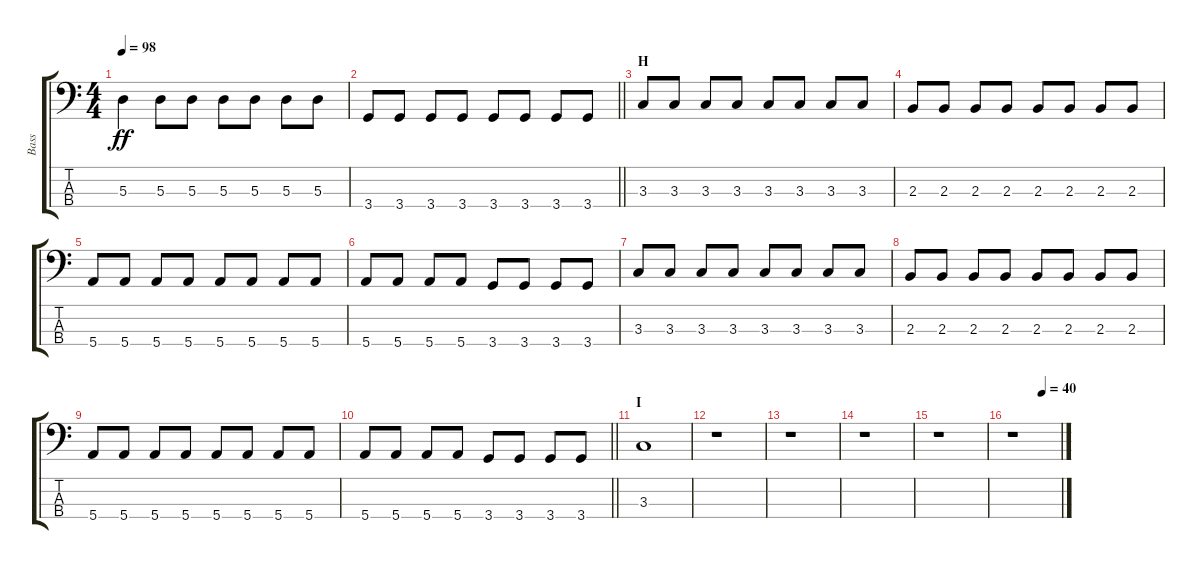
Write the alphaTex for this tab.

\track ("Bass" "Bass") {instrument electricbasspick}
\staff {score tabs}
\tuning (G2 D2 A1 E1) {hide}
\ts (4 4)
\tempo 98
\clef f4
\ks c
5.3.4{dy ff} 5.3.8 5.3.8 5.3.8 5.3.8 5.3.8 5.3.8 |
\barLineRight lightlight
3.4.8 3.4.8 3.4.8 3.4.8 3.4.8 3.4.8 3.4.8 3.4.8 |
\section ("" "H")
3.3.8 3.3.8 3.3.8 3.3.8 3.3.8 3.3.8 3.3.8 3.3.8 |
2.3.8 2.3.8 2.3.8 2.3.8 2.3.8 2.3.8 2.3.8 2.3.8 |
5.4.8 5.4.8 5.4.8 5.4.8 5.4.8 5.4.8 5.4.8 5.4.8 |
5.4.8 5.4.8 5.4.8 5.4.8 3.4.8 3.4.8 3.4.8 3.4.8 |
3.3.8 3.3.8 3.3.8 3.3.8 3.3.8 3.3.8 3.3.8 3.3.8 |
2.3.8 2.3.8 2.3.8 2.3.8 2.3.8 2.3.8 2.3.8 2.3.8 |
5.4.8 5.4.8 5.4.8 5.4.8 5.4.8 5.4.8 5.4.8 5.4.8 |
\barLineRight lightlight
5.4.8 5.4.8 5.4.8 5.4.8 3.4.8 3.4.8 3.4.8 3.4.8 |
\section ("" "I")
3.3.1 |
r.1 |
r.1 |
r.1 |
r.1 |
\tempo (40 0.625)
r.1
